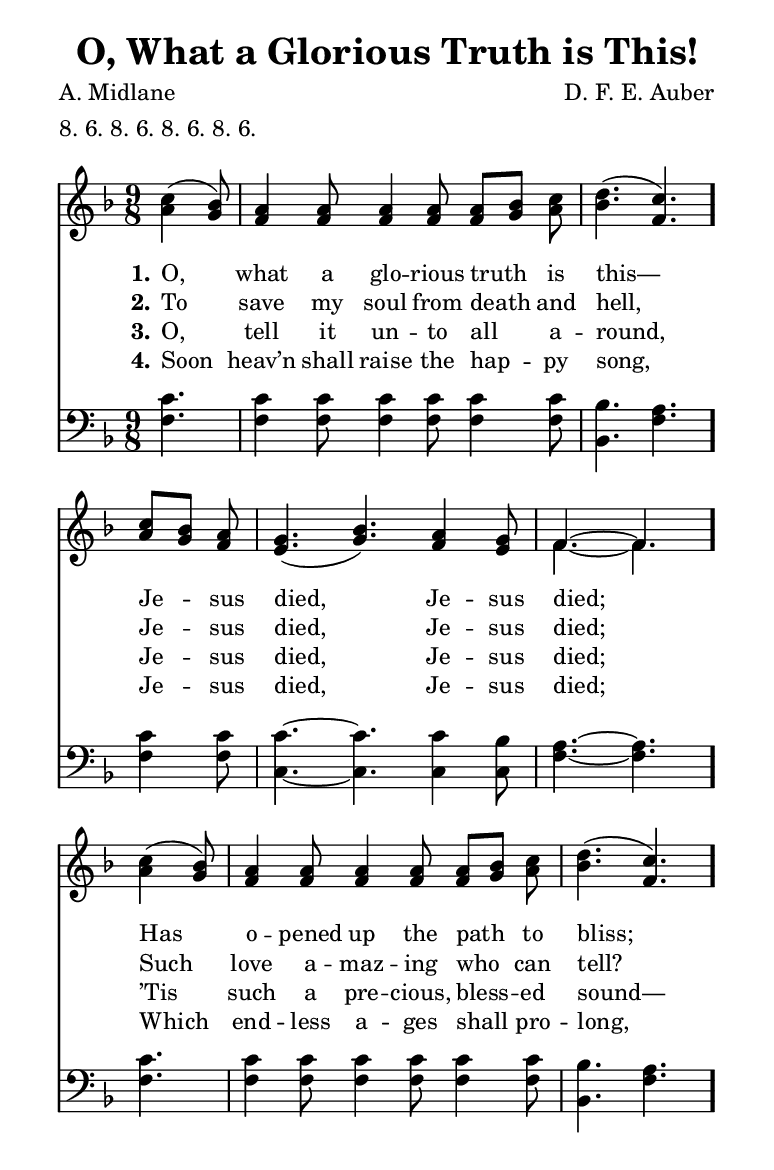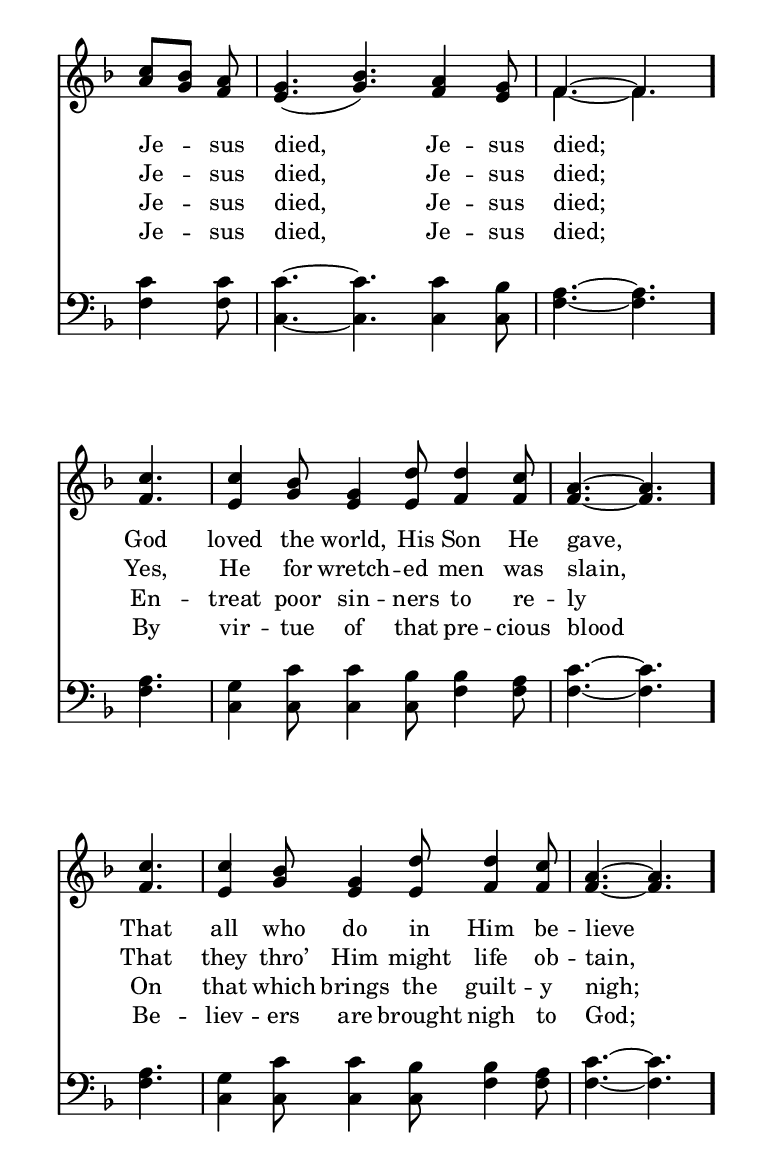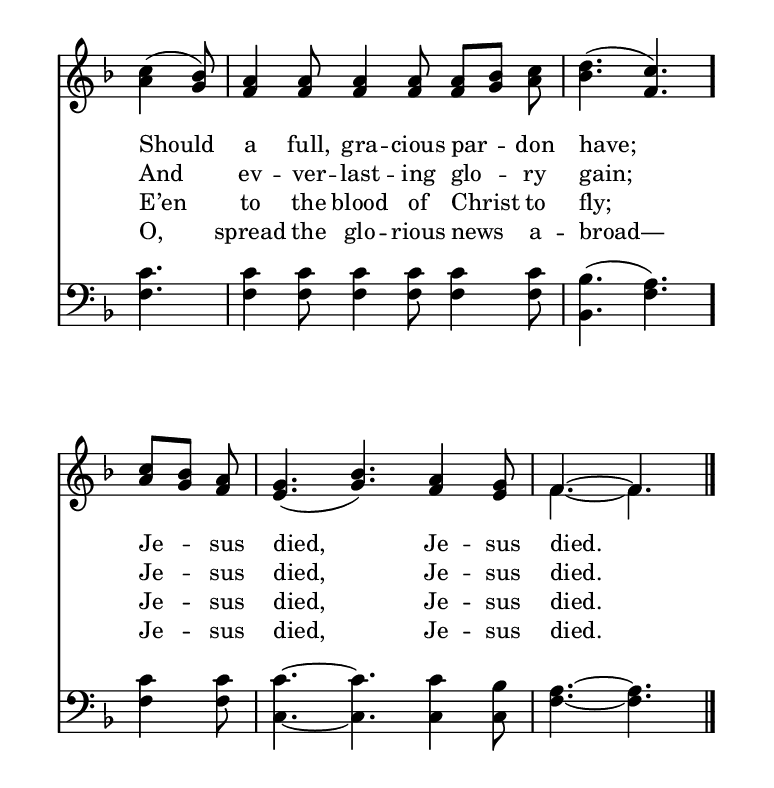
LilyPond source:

\include "common/global.ily"
\paper {
  \include "common/paper.ily"
}

\header{
  hymnnumber = "27"
  title = "O, What a Glorious Truth is This!"
  tunename = "Mercy’s Free"
  meter = "8. 6. 8. 6. 8. 6. 8. 6."
  poet = "A. Midlane"
  composer = "D. F. E. Auber"
  %copyright = ""
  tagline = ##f
}

global = {
  \include "common/overrides.ily"
  \autoBeamOff
  \override Staff.TimeSignature.style = #'numbered \time 9/8
  \once \override Score.MetronomeMark.transparent = ##t
  \tempo 4 = 80
  \key f \major
  \partial 4.
}

% TODO pull this out into a common file (at least EOG003 and EOG005 use the same tune)
patternOne   = { c4( c8) | c4 c8 c4 c8 c8[ c8] c8 | c4.( c4.) c8[ c8] c8 | c4.( c4.) c4 c8 | c4. ~ c4. }
patternTwo   = { c4. | c4 c8 c4 c8 c4 c8 | c4. ~ c4. c4. | c4 c8 c4 c8 c4 c8 | c4. ~ c4. }
% TODO This is how it's expressed in the original, but the slur messes up timing
%patternTwo   = { c4. | c4( c8) c4 c8 c4 c8 | c4. ~ c4. c4. | c4 c8 c4 c8 c4 c8 | c4. ~ c4. }
patternThree = { c4. | c4 c8 c4 c8 c4 c8 | c4. c4. c4 c8 | c4. ~ c4. c4 c8 | c4. ~ c4. }
patternFour  = { c4( c8) | c4 c8 c4 c8 c8[ c8] c8 | c4.( c4.) c8[ c8] c8 | c4.( c4.) c4 c8 | c4. ~ c4. }
patternFive  = { c4. | c4 c8 c4 c8 c4 c8 | c4.( c4.) c4 c8 | c4. ~ c4. c4 c8 | c4. ~ c4. }

notesSoprano = {
\global
\relative c' {

    \changePitch \patternOne  { c' bes | a a a a a bes c | d c c bes a | g bes a g | f f }
    \changePitch \patternOne  { c' bes | a a a a a bes c | d c c bes a | g bes a g | f f }
    \changePitch \patternTwo  { c' | c bes g d' d c | a a c | c bes g d' d c | a a }
    \changePitch \patternFour { c bes | a a a a a bes c | d c c bes a | g bes a g | f f }

	\bar "|."

}
}

notesAlto = {
\global
\relative e' {

    \changePitch \patternOne  { a g | f f f f f g a | bes f a g f | e g f e | f f }
    \changePitch \patternOne  { a g | f f f f f g a | bes f a g f | e g f e | f f }
    \changePitch \patternTwo  { f | e g e e f f | f f f | e g e e f f | f f }
    \changePitch \patternFour { a g | f f f f f g a | bes f a g f | e g f e | f f }

}
}

notesTenor = {
\global
\relative a {

    \changePitch \patternThree { c | c c c c c c | bes a c c | c c c bes | a a }
    \changePitch \patternThree { c | c c c c c c | bes a c c | c c c bes | a a }
    \changePitch \patternTwo   { a | g c c bes bes a | c c a | g c c bes bes a | c c }
    \changePitch \patternFive  { c | c c c c c c | bes a c c | c c c bes | a a }

}
}

notesBass = {
\global
\relative a {

    \changePitch \patternThree { f | f f f f f f | bes, f' f f | c c c c | f f }
    \changePitch \patternThree { f | f f f f f f | bes, f' f f | c c c c | f f }
    \changePitch \patternTwo   { f | c c c c f f | f f | f c c c c f f | f f }
    \changePitch \patternFive  { f | f f f f f f | bes, f' f f | c c c c | f f }

}
}

wordsA = \lyricmode {
\set stanza = "1."

O, what a glo -- rious truth is this— \bar "."
Je -- sus died, Je -- sus died; \bar "." \break
Has o -- pened up the path to bliss; \bar "."
Je -- sus died, Je -- sus died; \bar "." \break
God loved the world, His Son He gave, \bar "."
That all who do in Him be -- lieve \bar "." \break
Should a full, gra -- cious par -- don have; \bar "."
Je -- sus died, Je -- sus died. \bar "." \break

}

wordsB = \lyricmode {
\set stanza = "2."

To save my soul from death and hell,
Je -- sus died, Je -- sus died;
Such love a -- maz -- ing who can tell?
Je -- sus died, Je -- sus died;
Yes, He for wretch -- ed men was slain,
That they thro’ Him might life ob -- tain,
And ev -- ver -- last -- ing glo -- ry gain;
Je -- sus died, Je -- sus died.

}

wordsC = \lyricmode {
\set stanza = "3."

O, tell it un -- to all a -- round,
Je -- sus died, Je -- sus died;
’Tis such a pre -- cious, bless -- ed sound—
Je -- sus died, Je -- sus died;
En -- treat poor sin -- ners to re -- ly
On that which brings the guilt -- y nigh;
E’en to the blood of Christ to fly;
Je -- sus died, Je -- sus died.

}

wordsD = \lyricmode {
\set stanza = "4."

Soon heav’n shall raise the hap -- py song,
Je -- sus died, Je -- sus died;
Which end -- less a -- ges shall pro -- long,
Je -- sus died, Je -- sus died;
By vir -- tue of that pre -- cious blood
Be -- liev -- ers are brought nigh to God;
O, spread the glo -- rious news a -- broad—
Je -- sus died, Je -- sus died.

}


\score {
  \context ChoirStaff <<
    \context Staff = upper <<
      \set Staff.autoBeaming = ##f
      \set ChoirStaff.systemStartDelimiter = #'SystemStartBar
      \set ChoirStaff.printPartCombineTexts = ##f
      \partcombine #'(2 . 9) \notesSoprano \notesAlto
      \context NullVoice = sopranos { \voiceOne << \notesSoprano >> }
      \context NullVoice = altos { \voiceTwo << \notesAlto >> }
      \context Lyrics = one   \lyricsto sopranos \wordsA
      \context Lyrics = two   \lyricsto sopranos \wordsB
      \context Lyrics = three \lyricsto sopranos \wordsC
      \context Lyrics = four  \lyricsto sopranos \wordsD
    >>
    \context Staff = men <<
      \set Staff.autoBeaming = ##f
      \clef bass
      \set ChoirStaff.printPartCombineTexts = ##f
      \partcombine #'(2 . 9) \notesTenor \notesBass
      \context NullVoice = tenors { \voiceOne << \notesTenor >> }
      \context NullVoice = basses { \voiceTwo << \notesBass >> }
    >>
  >>
  \layout {
    \include "common/layout.ily"
  }
  \midi{
    \include "common/midi.ily"
  }
}

\version "2.19.49"  % necessary for upgrading to future LilyPond versions.

